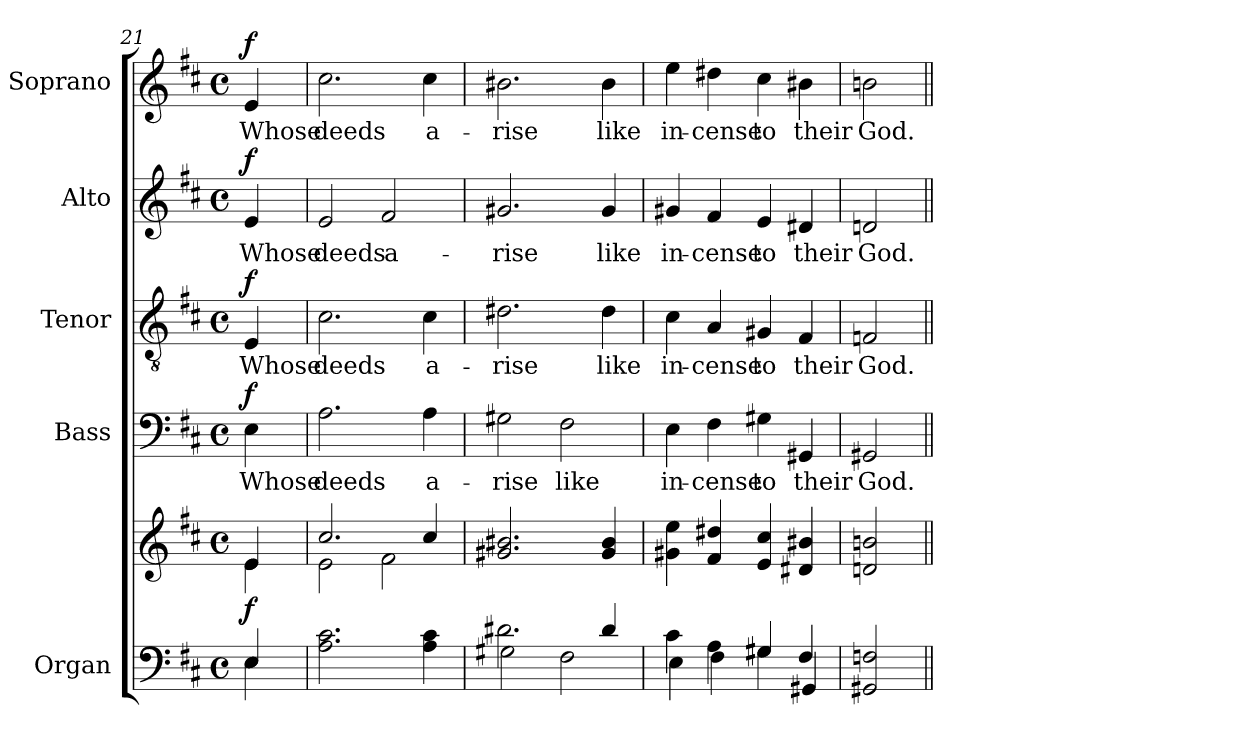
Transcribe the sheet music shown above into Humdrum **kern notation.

**kern	**kern	**dynam	**kern	**text	**dynam	**kern	**text	**dynam	**kern	**text	**dynam	**kern	**text	**dynam
*part5	*part5	*part5	*part4	*part4	*part4	*part3	*part3	*part3	*part2	*part2	*part2	*part1	*part1	*part1
*staff6	*staff5	*staff5/6	*staff4	*staff4	*staff4	*staff3	*staff3	*staff3	*staff2	*staff2	*staff2	*staff1	*staff1	*staff1
*I"Organ	*	*	*I"Bass	*	*	*I"Tenor	*	*	*I"Alto	*	*	*I"Soprano	*	*
*I'Org.	*	*	*I'B.	*	*	*I'T.	*	*	*I'A.	*	*	*I'S.	*	*
*clefF4	*clefG2	*	*clefF4	*	*	*clefGv2	*	*	*clefG2	*	*	*clefG2	*	*
*	*	*	*	*	*	*ITrd7c12	*	*	*	*	*	*	*	*
*k[f#c#]	*k[f#c#]	*	*k[f#c#]	*	*	*k[f#c#]	*	*	*k[f#c#]	*	*	*k[f#c#]	*	*
*D:	*D:	*	*D:	*	*	*D:	*	*	*D:	*	*	*D:	*	*
*M4/4	*M4/4	*	*M4/4	*	*	*M4/4	*	*	*M4/4	*	*	*M4/4	*	*
*met(c)	*met(c)	*	*met(c)	*	*	*met(c)	*	*	*met(c)	*	*	*met(c)	*	*
=21	=21	=21	=21	=21	=21	=21	=21	=21	=21	=21	=21	=21	=21	=21
*^	*^	*	*	*	*	*	*	*	*	*	*	*	*	*
!	!	!	!	!	!	!LO:LY:b:color=#000000	!	!	!	!	!	!	!	!	!	!
!	!	!	!	!	!	!	!	!	!LO:LY:b:color=#000000	!	!	!	!	!	!	!
!	!	!	!	!	!	!	!	!	!	!	!	!LO:LY:b:color=#000000	!	!	!	!
!	!	!	!	!	!	!	!	!	!	!	!	!	!	!	!LO:LY:b:color=#000000	!
4Ei/	4Ei\	4ei/	4ei\	f	4Ei\	Whose	f	4EEi/	Whose	f	4ei/	Whose	f	4ei/	Whose	f
*v	*v	*	*	*	*	*	*	*	*	*	*	*	*	*	*	*
=22	=22	=22	=22	=22	=22	=22	=22	=22	=22	=22	=22	=22	=22	=22	=22
*^	*	*	*	*	*	*	*	*	*	*	*	*	*	*	*
!	!	!	!	!	!	!LO:LY:b:color=#000000	!	!	!	!	!	!	!	!	!	!
*v	*v	*	*	*	*	*	*	*	*	*	*	*	*	*	*	*
*^	*	*	*	*	*	*	*	*	*	*	*	*	*	*	*
!	!	!	!	!	!	!	!	!	!LO:LY:b:color=#000000	!	!	!	!	!	!	!
*v	*v	*	*	*	*	*	*	*	*	*	*	*	*	*	*	*
*^	*	*	*	*	*	*	*	*	*	*	*	*	*	*	*
!	!	!	!	!	!	!	!	!	!	!	!	!LO:LY:b:color=#000000	!	!	!	!
*v	*v	*	*	*	*	*	*	*	*	*	*	*	*	*	*	*
*^	*	*	*	*	*	*	*	*	*	*	*	*	*	*	*
!	!	!	!	!	!	!	!	!	!	!	!	!	!	!	!LO:LY:b:color=#000000	!
*v	*v	*	*	*	*	*	*	*	*	*	*	*	*	*	*	*
2.Ai\ 2.c#i	2.cc#i/	2ei\	.	2.Ai\	deeds	.	2.C#i\	deeds	.	2ei/	deeds	.	2.cc#i\	deeds	.
!	!	!	!	!	!	!	!	!	!	!	!LO:LY:b:color=#000000	!	!	!	!
.	.	2f#i\	.	.	.	.	.	.	.	2f#i/	a-	.	.	.	.
!	!	!	!	!	!LO:LY:b:color=#000000	!	!	!	!	!	!	!	!	!	!
!	!	!	!	!	!	!	!	!LO:LY:b:color=#000000	!	!	!	!	!	!	!
!	!	!	!	!	!	!	!	!	!	!	!	!	!	!LO:LY:b:color=#000000	!
4Ai\ 4c#i	4cc#i/	.	.	4Ai\	a-	.	4C#i\	a-	.	.	.	.	4cc#i\	a-	.
*	*v	*v	*	*	*	*	*	*	*	*	*	*	*	*	*
=23	=23	=23	=23	=23	=23	=23	=23	=23	=23	=23	=23	=23	=23	=23
*^	*	*	*	*	*	*	*	*	*	*	*	*	*	*
!	!	!	!	!	!LO:LY:b:color=#000000	!	!	!	!	!	!	!	!	!	!
!	!	!	!	!	!	!	!	!LO:LY:b:color=#000000	!	!	!	!	!	!	!
!	!	!	!	!	!	!	!	!	!	!	!LO:LY:b:color=#000000	!	!	!	!
!	!	!	!	!	!	!	!	!	!	!	!	!	!	!LO:LY:b:color=#000000	!
2.d#Xi\	2G#Xi\	2.g#Xi/ 2.b#Xi	.	2G#Xi\	-rise	.	2.D#Xi\	-rise	.	2.g#Xi/	-rise	.	2.b#Xi\	-rise	.
!	!	!	!	!	!LO:LY:b:color=#000000	!	!	!	!	!	!	!	!	!	!
.	2F#i\	.	.	2F#i\	like	.	.	.	.	.	.	.	.	.	.
!	!	!	!	!	!	!	!	!LO:LY:b:color=#000000	!	!	!	!	!	!	!
!	!	!	!	!	!	!	!	!	!	!	!LO:LY:b:color=#000000	!	!	!	!
!	!	!	!	!	!	!	!	!	!	!	!	!	!	!LO:LY:b:color=#000000	!
4d#i/	.	4g#i/ 4b#i	.	.	.	.	4D#i\	like	.	4g#i/	like	.	4b#i\	like	.
=24	=24	=24	=24	=24	=24	=24	=24	=24	=24	=24	=24	=24	=24	=24	=24
!	!	!	!	!	!LO:LY:b:color=#000000	!	!	!	!	!	!	!	!	!	!
!	!	!	!	!	!	!	!	!LO:LY:b:color=#000000	!	!	!	!	!	!	!
!	!	!	!	!	!	!	!	!	!	!	!LO:LY:b:color=#000000	!	!	!	!
!	!	!	!	!	!	!	!	!	!	!	!	!	!	!LO:LY:b:color=#000000	!
4c#i\	4Ei\	4g#Xi\ 4eei	.	4Ei\	in-	.	4C#i\	in-	.	4g#Xi/	in-	.	4eei\	in-	.
!	!	!	!	!	!LO:LY:b:color=#000000	!	!	!	!	!	!	!	!	!	!
!	!	!	!	!	!	!	!	!LO:LY:b:color=#000000	!	!	!	!	!	!	!
!	!	!	!	!	!	!	!	!	!	!	!LO:LY:b:color=#000000	!	!	!	!
!	!	!	!	!	!	!	!	!	!	!	!	!	!	!LO:LY:b:color=#000000	!
4Ai\	4F#i\	4f#i/ 4dd#Xi	.	4F#i\	-cense	.	4AAi/	-cense	.	4f#i/	-cense	.	4dd#Xi\	-cense	.
!	!	!	!	!	!LO:LY:b:color=#000000	!	!	!	!	!	!	!	!	!	!
!	!	!	!	!	!	!	!	!LO:LY:b:color=#000000	!	!	!	!	!	!	!
!	!	!	!	!	!	!	!	!	!	!	!LO:LY:b:color=#000000	!	!	!	!
!	!	!	!	!	!	!	!	!	!	!	!	!	!	!LO:LY:b:color=#000000	!
4G#Xi/	4G#i\	4ei/ 4cc#i	.	4G#Xi\	to	.	4GG#Xi/	to	.	4ei/	to	.	4cc#i\	to	.
!	!	!	!	!	!LO:LY:b:color=#000000	!	!	!	!	!	!	!	!	!	!
!	!	!	!	!	!	!	!	!LO:LY:b:color=#000000	!	!	!	!	!	!	!
!	!	!	!	!	!	!	!	!	!	!	!LO:LY:b:color=#000000	!	!	!	!
!	!	!	!	!	!	!	!	!	!	!	!	!	!	!LO:LY:b:color=#000000	!
4F#i/	4GG#Xi/	4d#Xi/ 4b#Xi	.	4GG#Xi/	their	.	4FF#i/	their	.	4d#Xi/	their	.	4b#Xi\	their	.
*v	*v	*	*	*	*	*	*	*	*	*	*	*	*	*	*
!!LO:LB:g=z
=25	=25	=25	=25	=25	=25	=25	=25	=25	=25	=25	=25	=25	=25	=25
*^	*	*	*	*	*	*	*	*	*	*	*	*	*	*
!	!	!	!	!	!LO:LY:b:color=#000000	!	!	!	!	!	!	!	!	!	!
*v	*v	*	*	*	*	*	*	*	*	*	*	*	*	*	*
*^	*	*	*	*	*	*	*	*	*	*	*	*	*	*
!	!	!	!	!	!	!	!	!LO:LY:b:color=#000000	!	!	!	!	!	!	!
*v	*v	*	*	*	*	*	*	*	*	*	*	*	*	*	*
*^	*	*	*	*	*	*	*	*	*	*	*	*	*	*
!	!	!	!	!	!	!	!	!	!	!	!LO:LY:b:color=#000000	!	!	!	!
*v	*v	*	*	*	*	*	*	*	*	*	*	*	*	*	*
*^	*	*	*	*	*	*	*	*	*	*	*	*	*	*
!	!	!	!	!	!	!	!	!	!	!	!	!	!	!LO:LY:b:color=#000000	!
*v	*v	*	*	*	*	*	*	*	*	*	*	*	*	*	*
2GG#Xi/ 2Fni	2dni/ 2bni	.	2GG#Xi/	God.	.	2FFni/	God.	.	2dni/	God.	.	2bni\	God.	.
=||	=||	=||	=||	=||	=||	=||	=||	=||	=||	=||	=||	=||	=||	=||
*-	*-	*-	*-	*-	*-	*-	*-	*-	*-	*-	*-	*-	*-	*-
